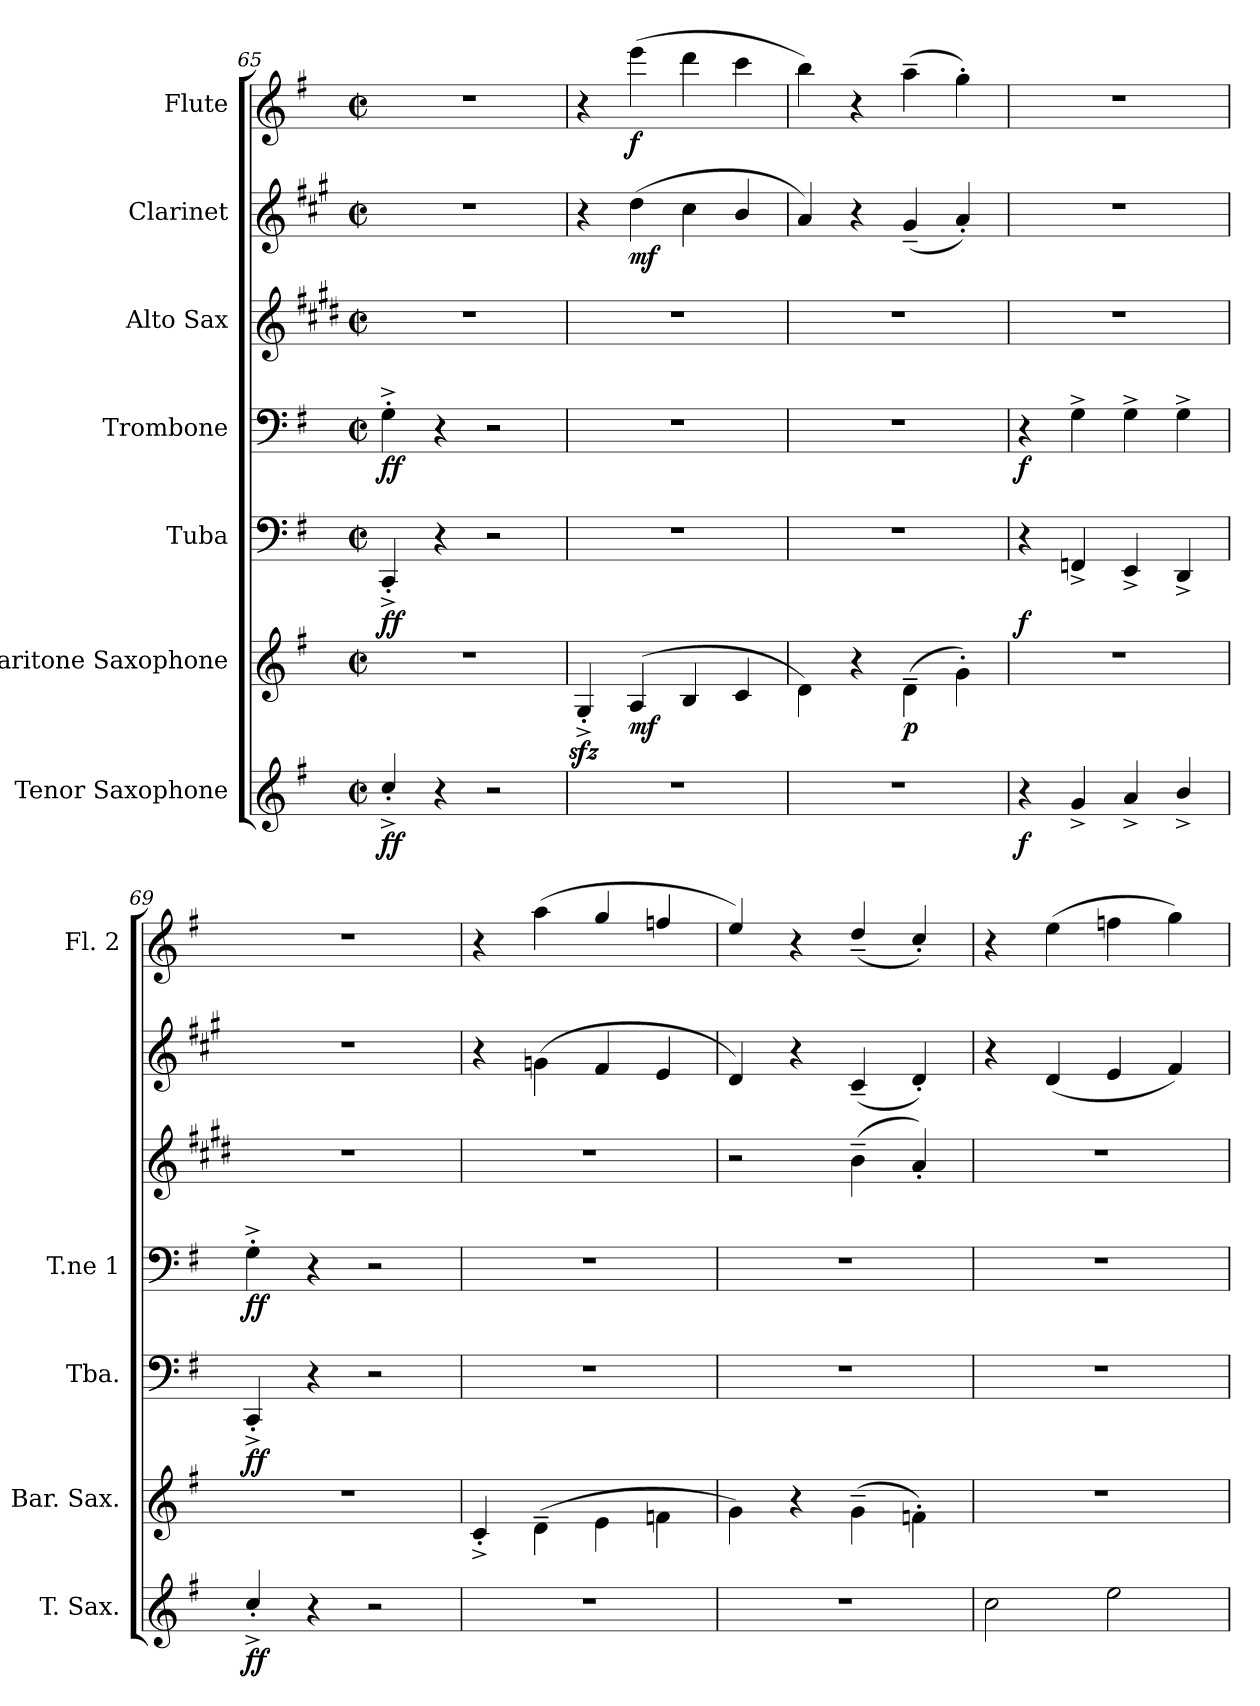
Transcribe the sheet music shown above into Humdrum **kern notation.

**kern	**dynam	**kern	**dynam	**kern	**dynam	**kern	**dynam	**kern	**kern	**dynam	**kern	**dynam
*part7	*part7	*part6	*part6	*part5	*part5	*part4	*part4	*part3	*part2	*part2	*part1	*part1
*staff7	*staff7	*staff6	*staff6	*staff5	*staff5	*staff4	*staff4	*staff3	*staff2	*staff2	*staff1	*staff1
*I"Tenor Saxophone	*	*I"Baritone Saxophone	*	*I"Tuba	*	*I"Trombone	*	*I"Alto Sax	*I"Clarinet	*	*I"Flute	*
*I'T. Sax.	*	*I'Bar. Sax.	*	*I'Tba.	*	*I'T.ne 1	*	*	*	*	*I'Fl. 2	*
*clefG2	*	*clefG2	*	*clefF4	*	*clefF4	*	*clefG2	*clefG2	*	*clefG2	*
*ITrd8c14	*	*ITrd12c21	*	*	*	*	*	*ITrd5c9	*ITrd1c2	*	*	*
*k[f#]	*	*k[f#]	*	*k[f#]	*	*k[f#]	*	*k[f#]	*k[f#]	*	*k[f#]	*
*	*	*	*	*G:	*	*G:	*	*	*	*	*G:	*
*M2/2	*	*M2/2	*	*M2/2	*	*M2/2	*	*M2/2	*M2/2	*	*M2/2	*
*met(c|)	*	*met(c|)	*	*met(c|)	*	*met(c|)	*	*met(c|)	*met(c|)	*	*met(c|)	*
=65	=65	=65	=65	=65	=65	=65	=65	=65	=65	=65	=65	=65
!	!LO:DY:b	!	!	!	!LO:DY:b	!	!LO:DY:b	!	!	!	!	!
4c^'/	ff	1r	.	4CC^'/	ff	4G^'\	ff	1r	1r	.	1r	.
4r	.	.	.	4r	.	4r	.	.	.	.	.	.
2r	.	.	.	2r	.	2r	.	.	.	.	.	.
!!LO:PB:g=z
=66	=66	=66	=66	=66	=66	=66	=66	=66	=66	=66	=66	=66
1r	.	4GGzz<^'/	.	1r	.	1r	.	1r	4r	.	4r	.
!	!	!	!LO:DY:b	!	!	!	!	!	!	!LO:DY:b	!	!LO:DY:b
.	.	(>4AA/	mf	.	.	.	.	.	(>4cc\	mf	(>4eee\	f
.	.	4BB/	.	.	.	.	.	.	4b\	.	4ddd\	.
.	.	4C/	.	.	.	.	.	.	4a/	.	4ccc\	.
=67	=67	=67	=67	=67	=67	=67	=67	=67	=67	=67	=67	=67
1r	.	4D\)	.	1r	.	1r	.	1r	4g/)	.	4bb\)	.
.	.	4r	.	.	.	.	.	.	4r	.	4r	.
!	!	!	!LO:DY:b	!	!	!	!	!	!	!	!	!
.	.	(>4D~\	p	.	.	.	.	.	(4f#~/	.	(>4aa~\	.
.	.	4G'\)	.	.	.	.	.	.	4g'/)	.	4gg'\)	.
=68	=68	=68	=68	=68	=68	=68	=68	=68	=68	=68	=68	=68
!	!LO:DY:b	!	!	!	!LO:DY:b	!	!LO:DY:b	!	!	!	!	!
4r	f	1r	.	4r	f	4r	f	1r	1r	.	1r	.
4G^/	.	.	.	4FFn^/	.	4G^\	.	.	.	.	.	.
4A^/	.	.	.	4EE^/	.	4G^\	.	.	.	.	.	.
4B^/	.	.	.	4DD^/	.	4G^\	.	.	.	.	.	.
=69	=69	=69	=69	=69	=69	=69	=69	=69	=69	=69	=69	=69
!	!LO:DY:b	!	!	!	!LO:DY:b	!	!LO:DY:b	!	!	!	!	!
4c^'/	ff	1r	.	4CC^'/	ff	4G^'\	ff	1r	1r	.	1r	.
4r	.	.	.	4r	.	4r	.	.	.	.	.	.
2r	.	.	.	2r	.	2r	.	.	.	.	.	.
=70	=70	=70	=70	=70	=70	=70	=70	=70	=70	=70	=70	=70
1r	.	4C^'/	.	1r	.	1r	.	1r	4r	.	4r	.
.	.	(>4D~\	.	.	.	.	.	.	(>4fn\	.	(>4aa\	.
.	.	4E\	.	.	.	.	.	.	4e/	.	4gg/	.
.	.	4Fn\	.	.	.	.	.	.	4d/	.	4ffn/	.
=71	=71	=71	=71	=71	=71	=71	=71	=71	=71	=71	=71	=71
1r	.	4G\)	.	1r	.	1r	.	2r	4c/)	.	4ee/)	.
.	.	4r	.	.	.	.	.	.	4r	.	4r	.
.	.	(>4G~\	.	.	.	.	.	(>4d~\	(4B~/	.	(4dd~/	.
.	.	4Fn'\)	.	.	.	.	.	4c'/)	4c'/)	.	4cc'/)	.
=72	=72	=72	=72	=72	=72	=72	=72	=72	=72	=72	=72	=72
2c\	.	1r	.	1r	.	1r	.	1r	4r	.	4r	.
.	.	.	.	.	.	.	.	.	(4c/	.	(>4ee\	.
2e\	.	.	.	.	.	.	.	.	4d/	.	4ffn\	.
.	.	.	.	.	.	.	.	.	4e/)	.	4gg\)	.
=	=	=	=	=	=	=	=	=	=	=	=	=
*-	*-	*-	*-	*-	*-	*-	*-	*-	*-	*-	*-	*-
